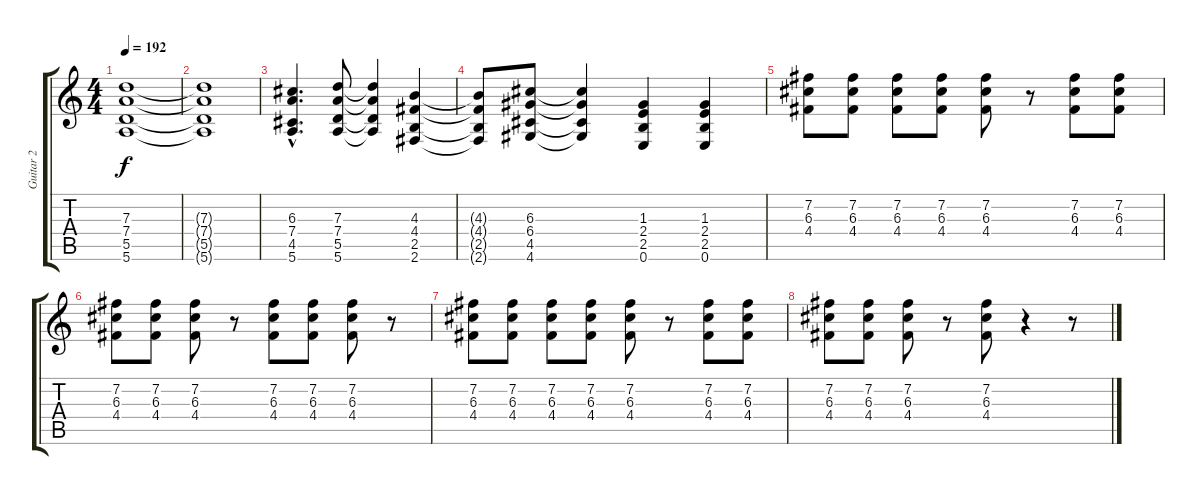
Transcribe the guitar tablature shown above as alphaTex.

\track ("Guitar 2" "Guitar 2") {instrument distortionguitar}
\staff {score tabs}
\tuning (E4 B3 G3 D3 A2 E2) {hide}
\ts (4 4)
\tempo 192
\clef g2
\ks c
(7.3 7.4 5.5 5.6).1{dy f} |
(7.3{t} 7.4{t} 5.5{t} 5.6{t}).1 |
(6.3{hac} 7.4{hac} 4.5{hac} 5.6{hac}).4{d} (7.3 7.4 5.5 5.6).8 (7.3{t} 7.4{t} 5.5{t} 5.6{t}).4 (4.3 4.4 2.5 2.6).4 |
(4.3{t} 4.4{t} 2.5{t} 2.6{t}).8 (6.3 6.4 4.5 4.6).8 (6.3{t} 6.4{t} 4.5{t} 4.6{t}).4 (1.3 2.4 2.5 0.6).4 (1.3 2.4 2.5 0.6).4 |
(7.2 6.3 4.4).8 (7.2 6.3 4.4).8 (7.2 6.3 4.4).8 (7.2 6.3 4.4).8 (7.2 6.3 4.4).8 r.8 (7.2 6.3 4.4).8 (7.2 6.3 4.4).8 |
(7.2 6.3 4.4).8 (7.2 6.3 4.4).8 (7.2 6.3 4.4).8 r.8 (7.2 6.3 4.4).8 (7.2 6.3 4.4).8 (7.2 6.3 4.4).8 r.8 |
(7.2 6.3 4.4).8 (7.2 6.3 4.4).8 (7.2 6.3 4.4).8 (7.2 6.3 4.4).8 (7.2 6.3 4.4).8 r.8 (7.2 6.3 4.4).8 (7.2 6.3 4.4).8 |
(7.2 6.3 4.4).8 (7.2 6.3 4.4).8 (7.2 6.3 4.4).8 r.8 (7.2 6.3 4.4).8 r.4 r.8
